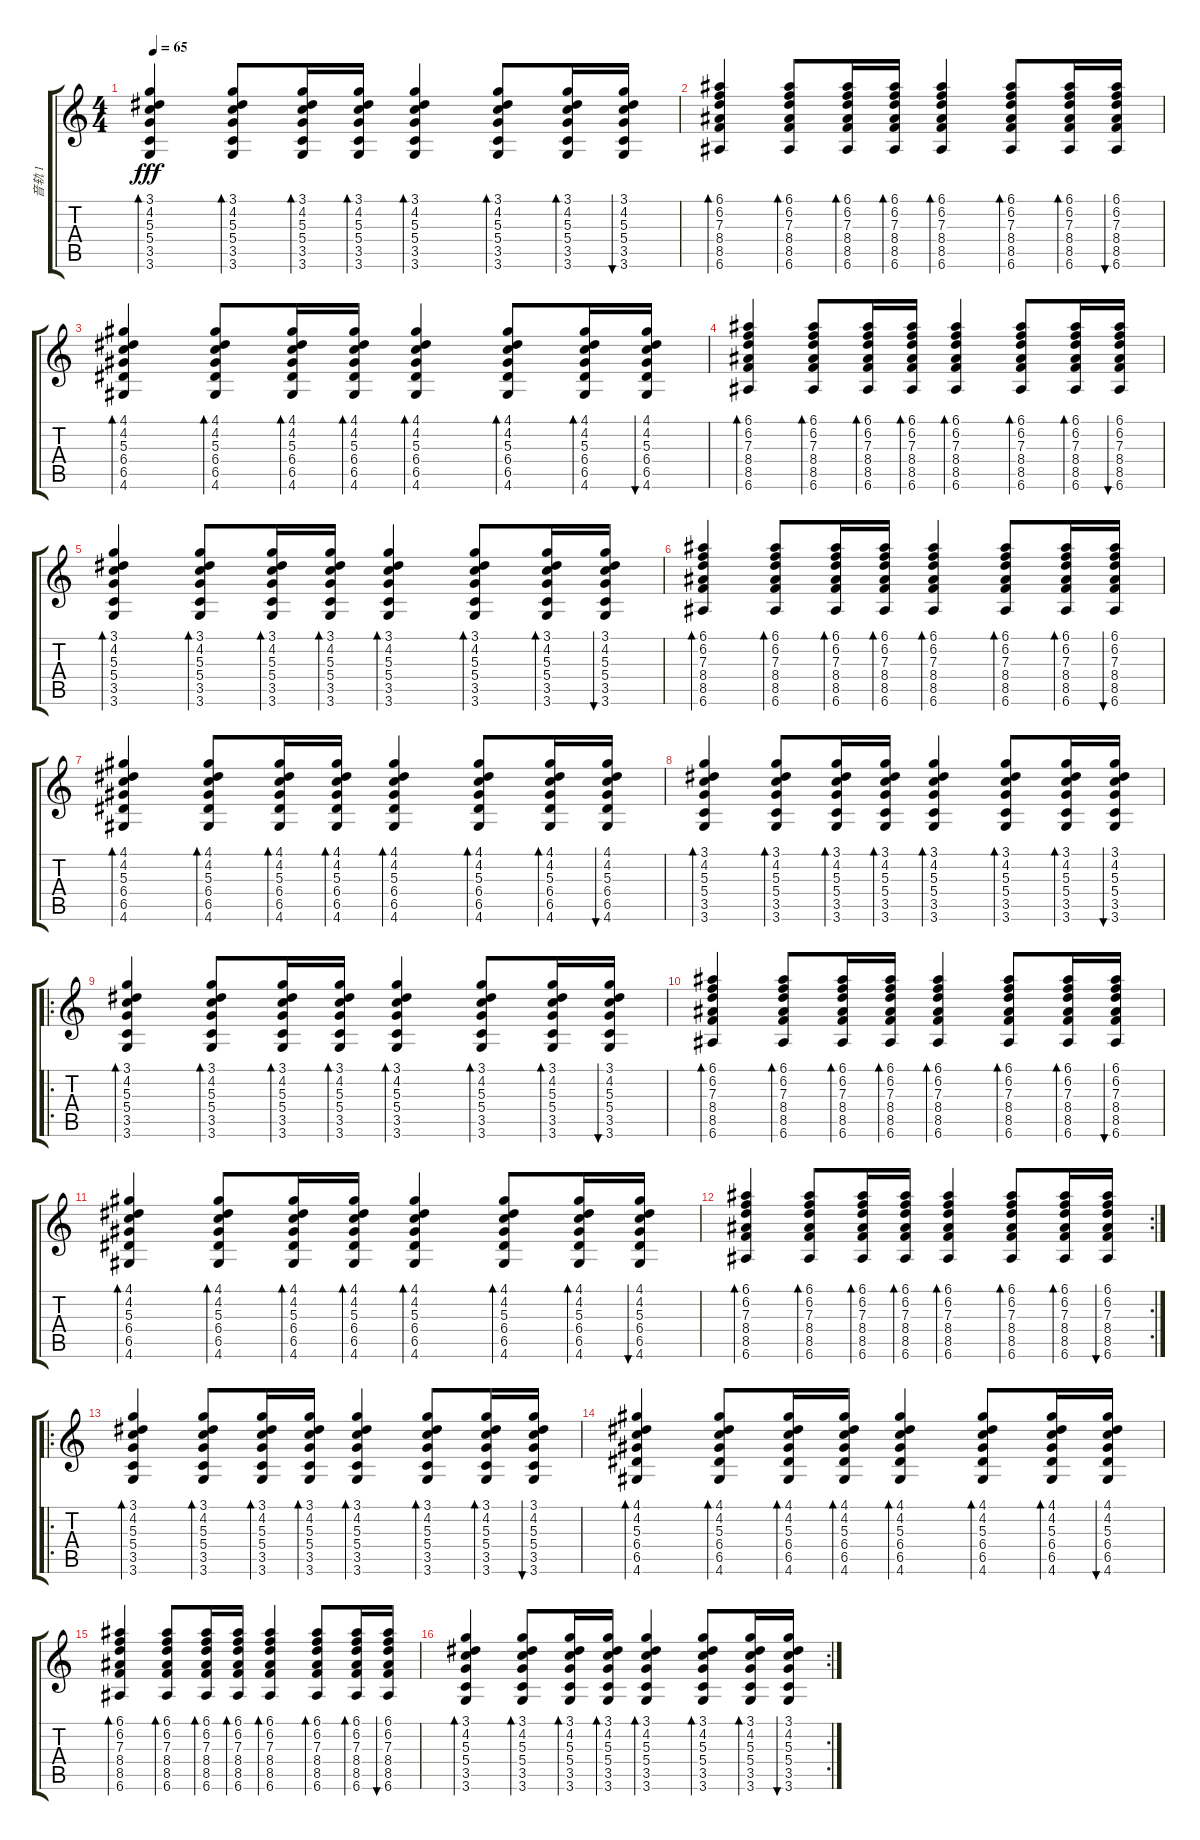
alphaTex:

\track ("音轨 1" "音轨 1") {instrument acousticguitarnylon}
\staff {score tabs}
\tuning (E4 B3 G3 D3 A2 E2) {hide}
\ts (4 4)
\tempo 65
\clef g2
\ks c
(3.1 4.2 5.3 5.4 3.5 3.6).4{bd 60 dy fff instrument acousticguitarnylon} (3.1 4.2 5.3 5.4 3.5 3.6).8{bd 60} (3.1 4.2 5.3 5.4 3.5 3.6).16{bd 60} (3.1 4.2 5.3 5.4 3.5 3.6).16{bd 60} (3.1 4.2 5.3 5.4 3.5 3.6).4{bd 60} (3.1 4.2 5.3 5.4 3.5 3.6).8{bd 60} (3.1 4.2 5.3 5.4 3.5 3.6).16{bd 60} (3.1 4.2 5.3 5.4 3.5 3.6).16{bu 60} |
(6.1 6.2 7.3 8.4 8.5 6.6).4{bd 60} (6.1 6.2 7.3 8.4 8.5 6.6).8{bd 60} (6.1 6.2 7.3 8.4 8.5 6.6).16{bd 60} (6.1 6.2 7.3 8.4 8.5 6.6).16{bd 60} (6.1 6.2 7.3 8.4 8.5 6.6).4{bd 60} (6.1 6.2 7.3 8.4 8.5 6.6).8{bd 60} (6.1 6.2 7.3 8.4 8.5 6.6).16{bd 60} (6.1 6.2 7.3 8.4 8.5 6.6).16{bu 60} |
(4.1 4.2 5.3 6.4 6.5 4.6).4{bd 60} (4.1 4.2 5.3 6.4 6.5 4.6).8{bd 60} (4.1 4.2 5.3 6.4 6.5 4.6).16{bd 60} (4.1 4.2 5.3 6.4 6.5 4.6).16{bd 60} (4.1 4.2 5.3 6.4 6.5 4.6).4{bd 60} (4.1 4.2 5.3 6.4 6.5 4.6).8{bd 60} (4.1 4.2 5.3 6.4 6.5 4.6).16{bd 60} (4.1 4.2 5.3 6.4 6.5 4.6).16{bu 60} |
(6.1 6.2 7.3 8.4 8.5 6.6).4{bd 60} (6.1 6.2 7.3 8.4 8.5 6.6).8{bd 60} (6.1 6.2 7.3 8.4 8.5 6.6).16{bd 60} (6.1 6.2 7.3 8.4 8.5 6.6).16{bd 60} (6.1 6.2 7.3 8.4 8.5 6.6).4{bd 60} (6.1 6.2 7.3 8.4 8.5 6.6).8{bd 60} (6.1 6.2 7.3 8.4 8.5 6.6).16{bd 60} (6.1 6.2 7.3 8.4 8.5 6.6).16{bu 60} |
(3.1 4.2 5.3 5.4 3.5 3.6).4{bd 60} (3.1 4.2 5.3 5.4 3.5 3.6).8{bd 60} (3.1 4.2 5.3 5.4 3.5 3.6).16{bd 60} (3.1 4.2 5.3 5.4 3.5 3.6).16{bd 60} (3.1 4.2 5.3 5.4 3.5 3.6).4{bd 60} (3.1 4.2 5.3 5.4 3.5 3.6).8{bd 60} (3.1 4.2 5.3 5.4 3.5 3.6).16{bd 60} (3.1 4.2 5.3 5.4 3.5 3.6).16{bu 60} |
(6.1 6.2 7.3 8.4 8.5 6.6).4{bd 60} (6.1 6.2 7.3 8.4 8.5 6.6).8{bd 60} (6.1 6.2 7.3 8.4 8.5 6.6).16{bd 60} (6.1 6.2 7.3 8.4 8.5 6.6).16{bd 60} (6.1 6.2 7.3 8.4 8.5 6.6).4{bd 60} (6.1 6.2 7.3 8.4 8.5 6.6).8{bd 60} (6.1 6.2 7.3 8.4 8.5 6.6).16{bd 60} (6.1 6.2 7.3 8.4 8.5 6.6).16{bu 60} |
(4.1 4.2 5.3 6.4 6.5 4.6).4{bd 60} (4.1 4.2 5.3 6.4 6.5 4.6).8{bd 60} (4.1 4.2 5.3 6.4 6.5 4.6).16{bd 60} (4.1 4.2 5.3 6.4 6.5 4.6).16{bd 60} (4.1 4.2 5.3 6.4 6.5 4.6).4{bd 60} (4.1 4.2 5.3 6.4 6.5 4.6).8{bd 60} (4.1 4.2 5.3 6.4 6.5 4.6).16{bd 60} (4.1 4.2 5.3 6.4 6.5 4.6).16{bu 60} |
(3.1 4.2 5.3 5.4 3.5 3.6).4{bd 60} (3.1 4.2 5.3 5.4 3.5 3.6).8{bd 60} (3.1 4.2 5.3 5.4 3.5 3.6).16{bd 60} (3.1 4.2 5.3 5.4 3.5 3.6).16{bd 60} (3.1 4.2 5.3 5.4 3.5 3.6).4{bd 60} (3.1 4.2 5.3 5.4 3.5 3.6).8{bd 60} (3.1 4.2 5.3 5.4 3.5 3.6).16{bd 60} (3.1 4.2 5.3 5.4 3.5 3.6).16{bu 60} |
\ro
(3.1 4.2 5.3 5.4 3.5 3.6).4{bd 60} (3.1 4.2 5.3 5.4 3.5 3.6).8{bd 60} (3.1 4.2 5.3 5.4 3.5 3.6).16{bd 60} (3.1 4.2 5.3 5.4 3.5 3.6).16{bd 60} (3.1 4.2 5.3 5.4 3.5 3.6).4{bd 60} (3.1 4.2 5.3 5.4 3.5 3.6).8{bd 60} (3.1 4.2 5.3 5.4 3.5 3.6).16{bd 60} (3.1 4.2 5.3 5.4 3.5 3.6).16{bu 60} |
(6.1 6.2 7.3 8.4 8.5 6.6).4{bd 60} (6.1 6.2 7.3 8.4 8.5 6.6).8{bd 60} (6.1 6.2 7.3 8.4 8.5 6.6).16{bd 60} (6.1 6.2 7.3 8.4 8.5 6.6).16{bd 60} (6.1 6.2 7.3 8.4 8.5 6.6).4{bd 60} (6.1 6.2 7.3 8.4 8.5 6.6).8{bd 60} (6.1 6.2 7.3 8.4 8.5 6.6).16{bd 60} (6.1 6.2 7.3 8.4 8.5 6.6).16{bu 60} |
(4.1 4.2 5.3 6.4 6.5 4.6).4{bd 60} (4.1 4.2 5.3 6.4 6.5 4.6).8{bd 60} (4.1 4.2 5.3 6.4 6.5 4.6).16{bd 60} (4.1 4.2 5.3 6.4 6.5 4.6).16{bd 60} (4.1 4.2 5.3 6.4 6.5 4.6).4{bd 60} (4.1 4.2 5.3 6.4 6.5 4.6).8{bd 60} (4.1 4.2 5.3 6.4 6.5 4.6).16{bd 60} (4.1 4.2 5.3 6.4 6.5 4.6).16{bu 60} |
\rc 2
(6.1 6.2 7.3 8.4 8.5 6.6).4{bd 60} (6.1 6.2 7.3 8.4 8.5 6.6).8{bd 60} (6.1 6.2 7.3 8.4 8.5 6.6).16{bd 60} (6.1 6.2 7.3 8.4 8.5 6.6).16{bd 60} (6.1 6.2 7.3 8.4 8.5 6.6).4{bd 60} (6.1 6.2 7.3 8.4 8.5 6.6).8{bd 60} (6.1 6.2 7.3 8.4 8.5 6.6).16{bd 60} (6.1 6.2 7.3 8.4 8.5 6.6).16{bu 60} |
\ro
(3.1 4.2 5.3 5.4 3.5 3.6).4{bd 60} (3.1 4.2 5.3 5.4 3.5 3.6).8{bd 60} (3.1 4.2 5.3 5.4 3.5 3.6).16{bd 60} (3.1 4.2 5.3 5.4 3.5 3.6).16{bd 60} (3.1 4.2 5.3 5.4 3.5 3.6).4{bd 60} (3.1 4.2 5.3 5.4 3.5 3.6).8{bd 60} (3.1 4.2 5.3 5.4 3.5 3.6).16{bd 60} (3.1 4.2 5.3 5.4 3.5 3.6).16{bu 60} |
(4.1 4.2 5.3 6.4 6.5 4.6).4{bd 60} (4.1 4.2 5.3 6.4 6.5 4.6).8{bd 60} (4.1 4.2 5.3 6.4 6.5 4.6).16{bd 60} (4.1 4.2 5.3 6.4 6.5 4.6).16{bd 60} (4.1 4.2 5.3 6.4 6.5 4.6).4{bd 60} (4.1 4.2 5.3 6.4 6.5 4.6).8{bd 60} (4.1 4.2 5.3 6.4 6.5 4.6).16{bd 60} (4.1 4.2 5.3 6.4 6.5 4.6).16{bu 60} |
(6.1 6.2 7.3 8.4 8.5 6.6).4{bd 60} (6.1 6.2 7.3 8.4 8.5 6.6).8{bd 60} (6.1 6.2 7.3 8.4 8.5 6.6).16{bd 60} (6.1 6.2 7.3 8.4 8.5 6.6).16{bd 60} (6.1 6.2 7.3 8.4 8.5 6.6).4{bd 60} (6.1 6.2 7.3 8.4 8.5 6.6).8{bd 60} (6.1 6.2 7.3 8.4 8.5 6.6).16{bd 60} (6.1 6.2 7.3 8.4 8.5 6.6).16{bu 60} |
\rc 2
(3.1 4.2 5.3 5.4 3.5 3.6).4{bd 60} (3.1 4.2 5.3 5.4 3.5 3.6).8{bd 60} (3.1 4.2 5.3 5.4 3.5 3.6).16{bd 60} (3.1 4.2 5.3 5.4 3.5 3.6).16{bd 60} (3.1 4.2 5.3 5.4 3.5 3.6).4{bd 60} (3.1 4.2 5.3 5.4 3.5 3.6).8{bd 60} (3.1 4.2 5.3 5.4 3.5 3.6).16{bd 60} (3.1 4.2 5.3 5.4 3.5 3.6).16{bu 60}
